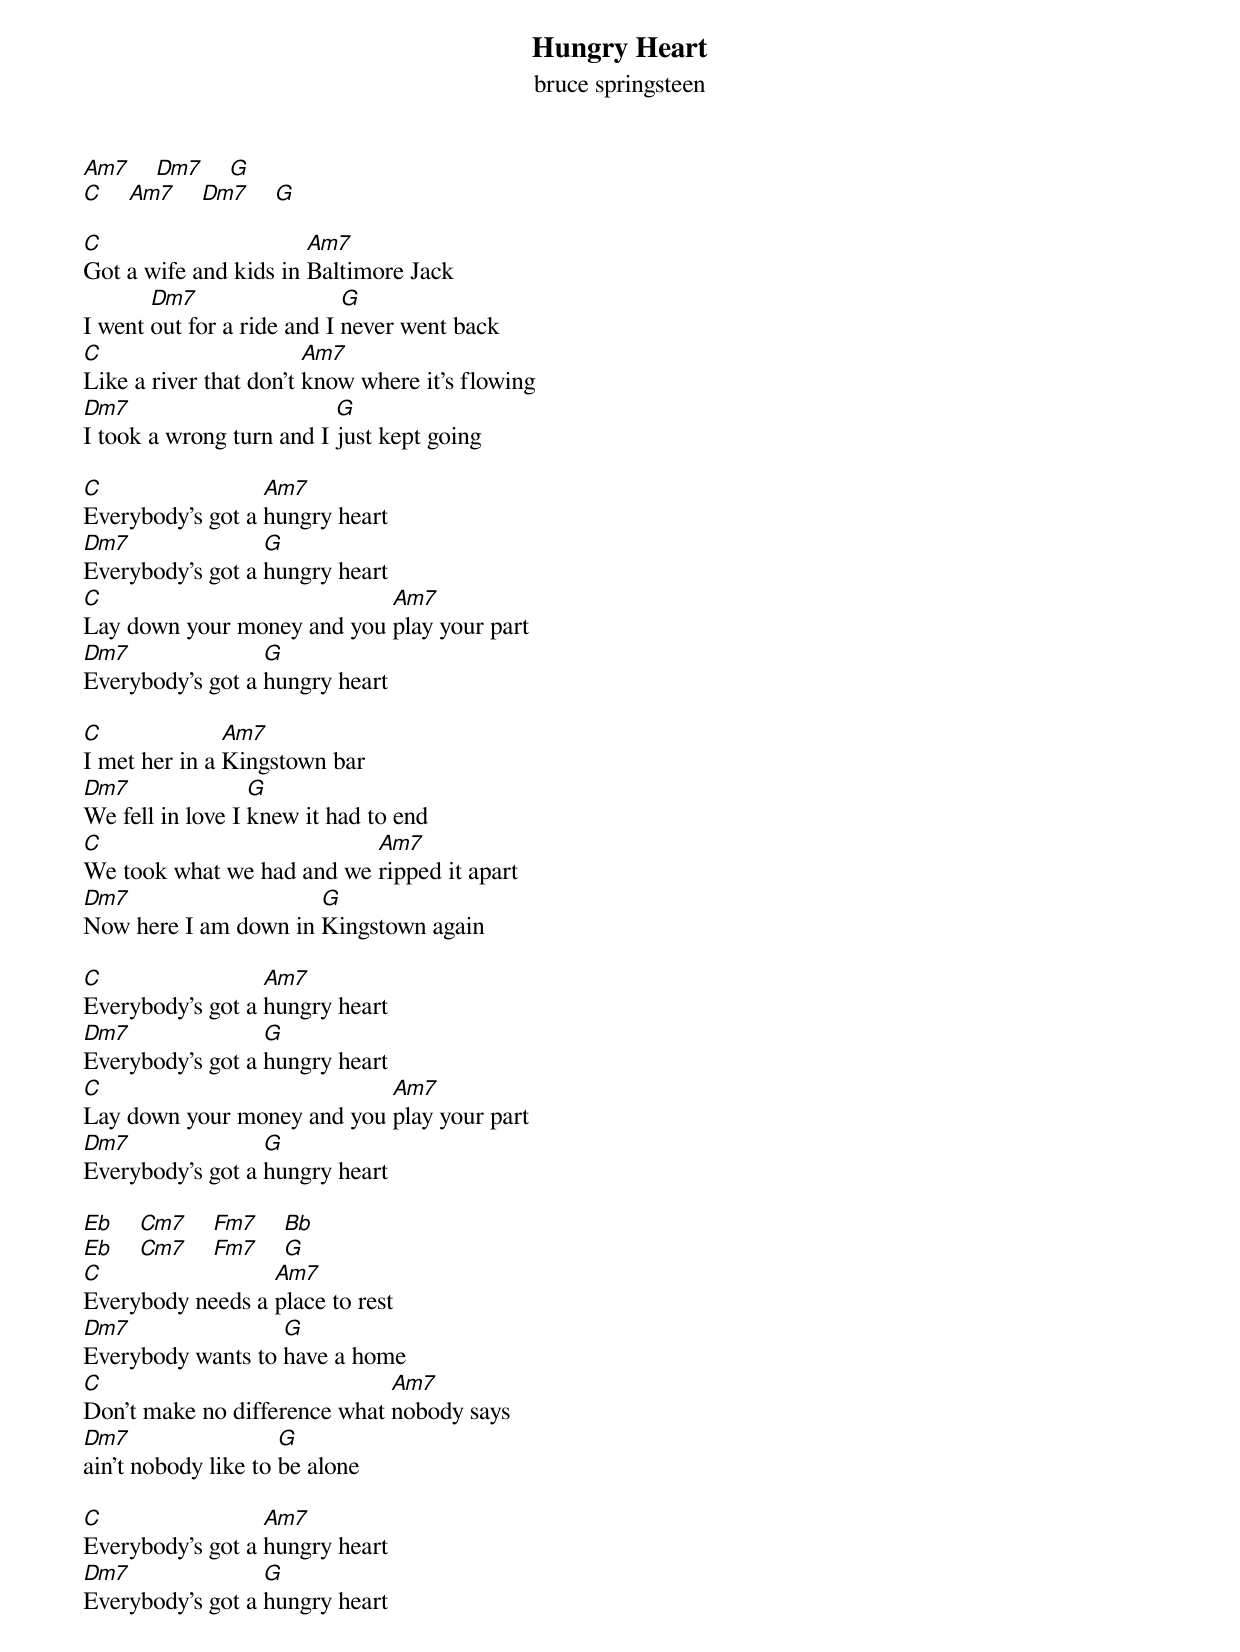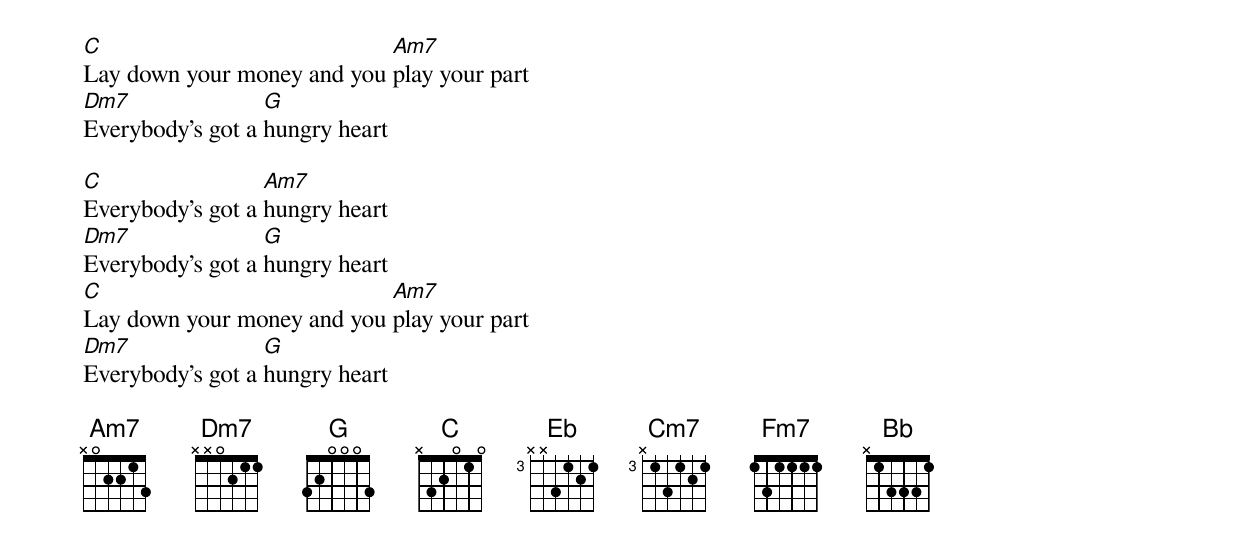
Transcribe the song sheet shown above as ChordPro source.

{title: Hungry Heart}
{subtitle: bruce springsteen}
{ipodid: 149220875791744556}

[Am7]    [Dm7]    [G]
[C]    [Am7]    [Dm7]    [G]

[C]Got a wife and kids in [Am7]Baltimore Jack
I went [Dm7]out for a ride and I [G]never went back
[C]Like a river that don't [Am7]know where it's flowing
[Dm7]I took a wrong turn and I [G]just kept going

[C]Everybody's got a [Am7]hungry heart
[Dm7]Everybody's got a [G]hungry heart
[C]Lay down your money and you [Am7]play your part
[Dm7]Everybody's got a [G]hungry heart

[C]I met her in a [Am7]Kingstown bar
[Dm7]We fell in love I [G]knew it had to end
[C]We took what we had and we [Am7]ripped it apart
[Dm7]Now here I am down in [G]Kingstown again

[C]Everybody's got a [Am7]hungry heart
[Dm7]Everybody's got a [G]hungry heart
[C]Lay down your money and you [Am7]play your part
[Dm7]Everybody's got a [G]hungry heart

[Eb]    [Cm7]    [Fm7]    [Bb]
[Eb]    [Cm7]    [Fm7]    [G]
[C]Everybody needs a [Am7]place to rest
[Dm7]Everybody wants to [G]have a home
[C]Don't make no difference what [Am7]nobody says
[Dm7]ain't nobody like to [G]be alone

[C]Everybody's got a [Am7]hungry heart
[Dm7]Everybody's got a [G]hungry heart
[C]Lay down your money and you [Am7]play your part
[Dm7]Everybody's got a [G]hungry heart

[C]Everybody's got a [Am7]hungry heart
[Dm7]Everybody's got a [G]hungry heart
[C]Lay down your money and you [Am7]play your part
[Dm7]Everybody's got a [G]hungry heart

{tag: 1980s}
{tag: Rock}
